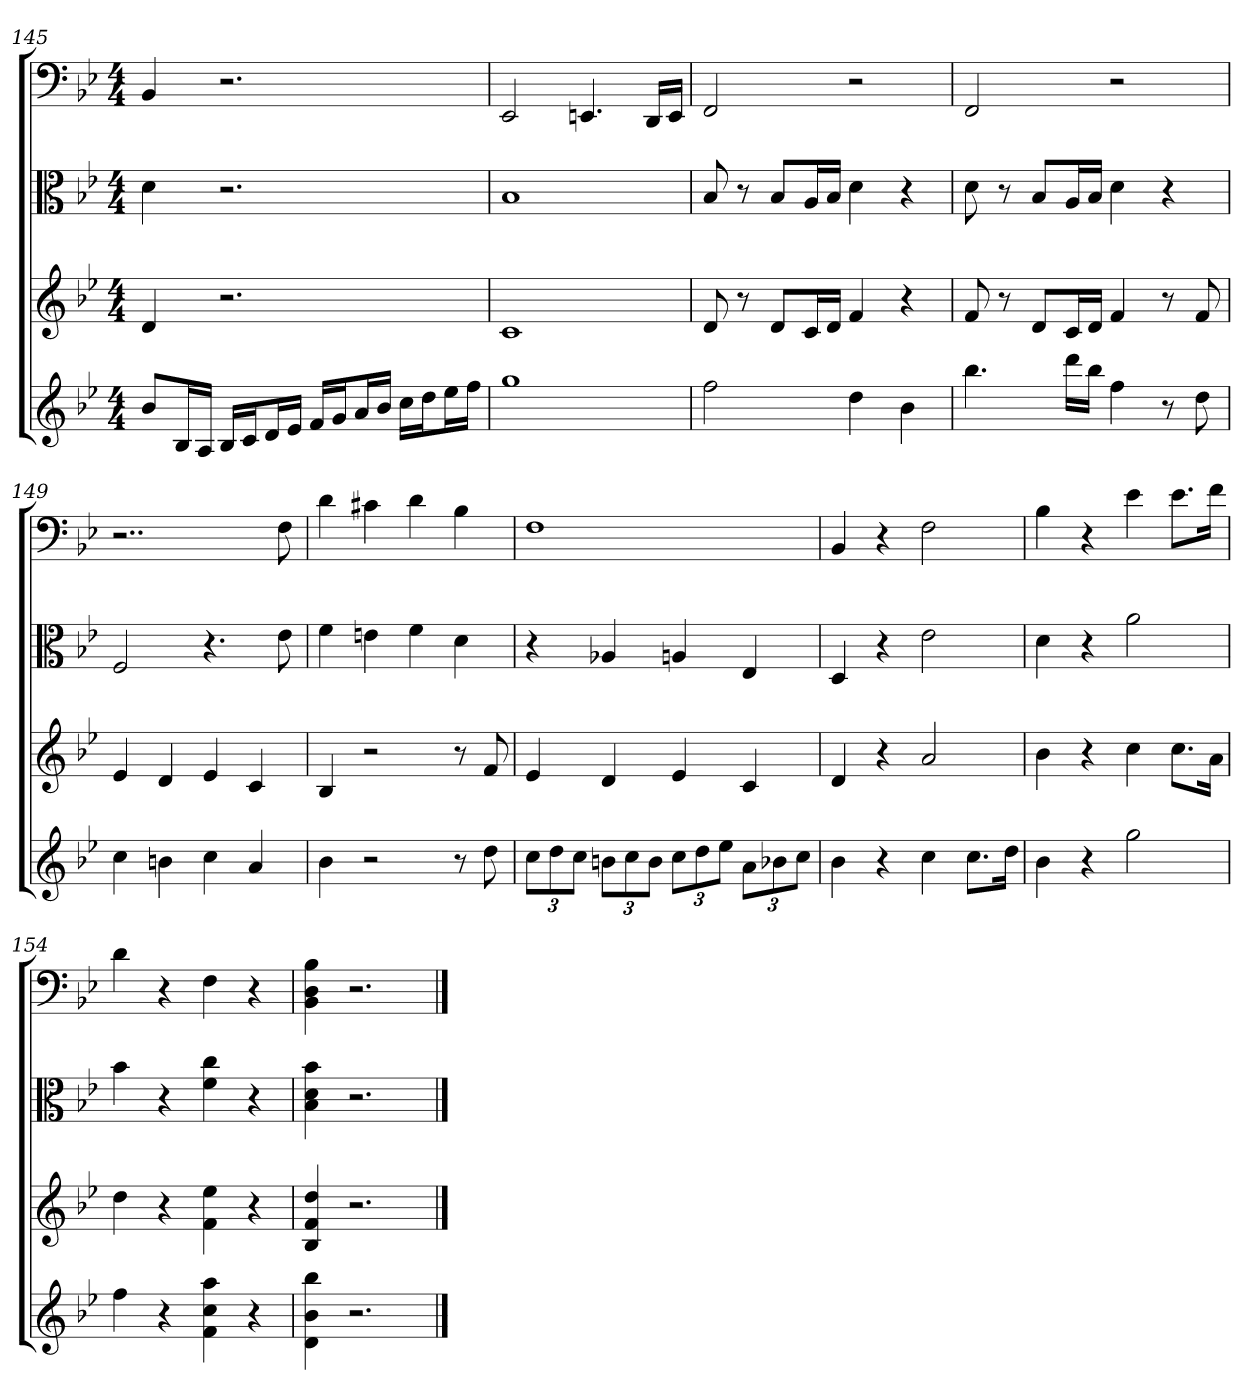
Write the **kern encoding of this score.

**kern	**kern	**kern	**kern
*part4	*part3	*part2	*part1
*staff4	*staff3	*staff2	*staff1
*	*	*clefC3	*clefF4
*k[b-e-]	*k[b-e-]	*k[b-e-]	*k[b-e-]
*B-:	*B-:	*B-:	*B-:
*M4/4	*M4/4	*M4/4	*M4/4
=145	=145	=145	=145
8b-L	4d	4d	4BB-
16B-L	.	.	.
16AJJ	.	.	.
16B-LL	2.r	2.r	2.r
16cJ	.	.	.
16dL	.	.	.
16e-JJ	.	.	.
16fLL	.	.	.
16gJ	.	.	.
16aL	.	.	.
16b-JJ	.	.	.
16ccLL	.	.	.
16ddJ	.	.	.
16ee-L	.	.	.
16ffJJ	.	.	.
=146	=146	=146	=146
1gg	1c	1B-	2EE-
.	.	.	4.EEn
.	.	.	16DD/LL
.	.	.	16EE/JJ
=147	=147	=147	=147
2ff	8d	8B-	2FF
.	8r	8r	.
.	8dL	8B-/L	.
.	16cL	16A/L	.
.	16dJJ	16B-/JJ	.
4dd	4f	4d	2r
4b-	4r	4r	.
=148	=148	=148	=148
4.bb-	8f	8d	2FF
.	8r	8r	.
.	8dL	8B-/L	.
16dddLL	16cL	16A/L	.
16bb-JJ	16dJJ	16B-/JJ	.
4ff	4f	4d	2r
8r	8r	4r	.
8dd	8f	.	.
=149	=149	=149	=149
4cc	4e-	2F	2..r
4bn	4d	.	.
4cc	4e-	4.r	.
4a	4c	.	.
.	.	8e-	8F
=150	=150	=150	=150
4b-	4B-	4f	4d
2r	2r	4en	4c#X
.	.	4f	4d
8r	8r	4d	4B-
8dd	8f	.	.
=151	=151	=151	=151
12ccL	4e-	4r	1F
12dd	.	.	.
12ccJ	.	.	.
12bnL	4d	4A-X	.
12cc	.	.	.
12bJ	.	.	.
12ccL	4e-	4An	.
12dd	.	.	.
12ee-J	.	.	.
12aL	4c	4E-	.
12b-X	.	.	.
12ccJ	.	.	.
=152	=152	=152	=152
4b-	4d	4D	4BB-
4r	4r	4r	4r
4cc	2a	2e-	2F
8.ccL	.	.	.
16ddJk	.	.	.
=153	=153	=153	=153
4b-	4b-	4d	4B-
4r	4r	4r	4r
2gg	4cc	2a	4e-
.	8.ccL	.	8.e-\L
.	16aJk	.	16f\Jk
=154	=154	=154	=154
4ff	4dd	4b-	4d
4r	4r	4r	4r
4f 4cc 4aa	4f 4ee-	4f 4cc	4F
4r	4r	4r	4r
=155	=155	=155	=155
4d 4b- 4bb-	4B- 4f 4dd	4B- 4d 4b-	4BB- 4D 4B-
2.r	2.r	2.r	2.r
==	==	==	==
*-	*-	*-	*-
